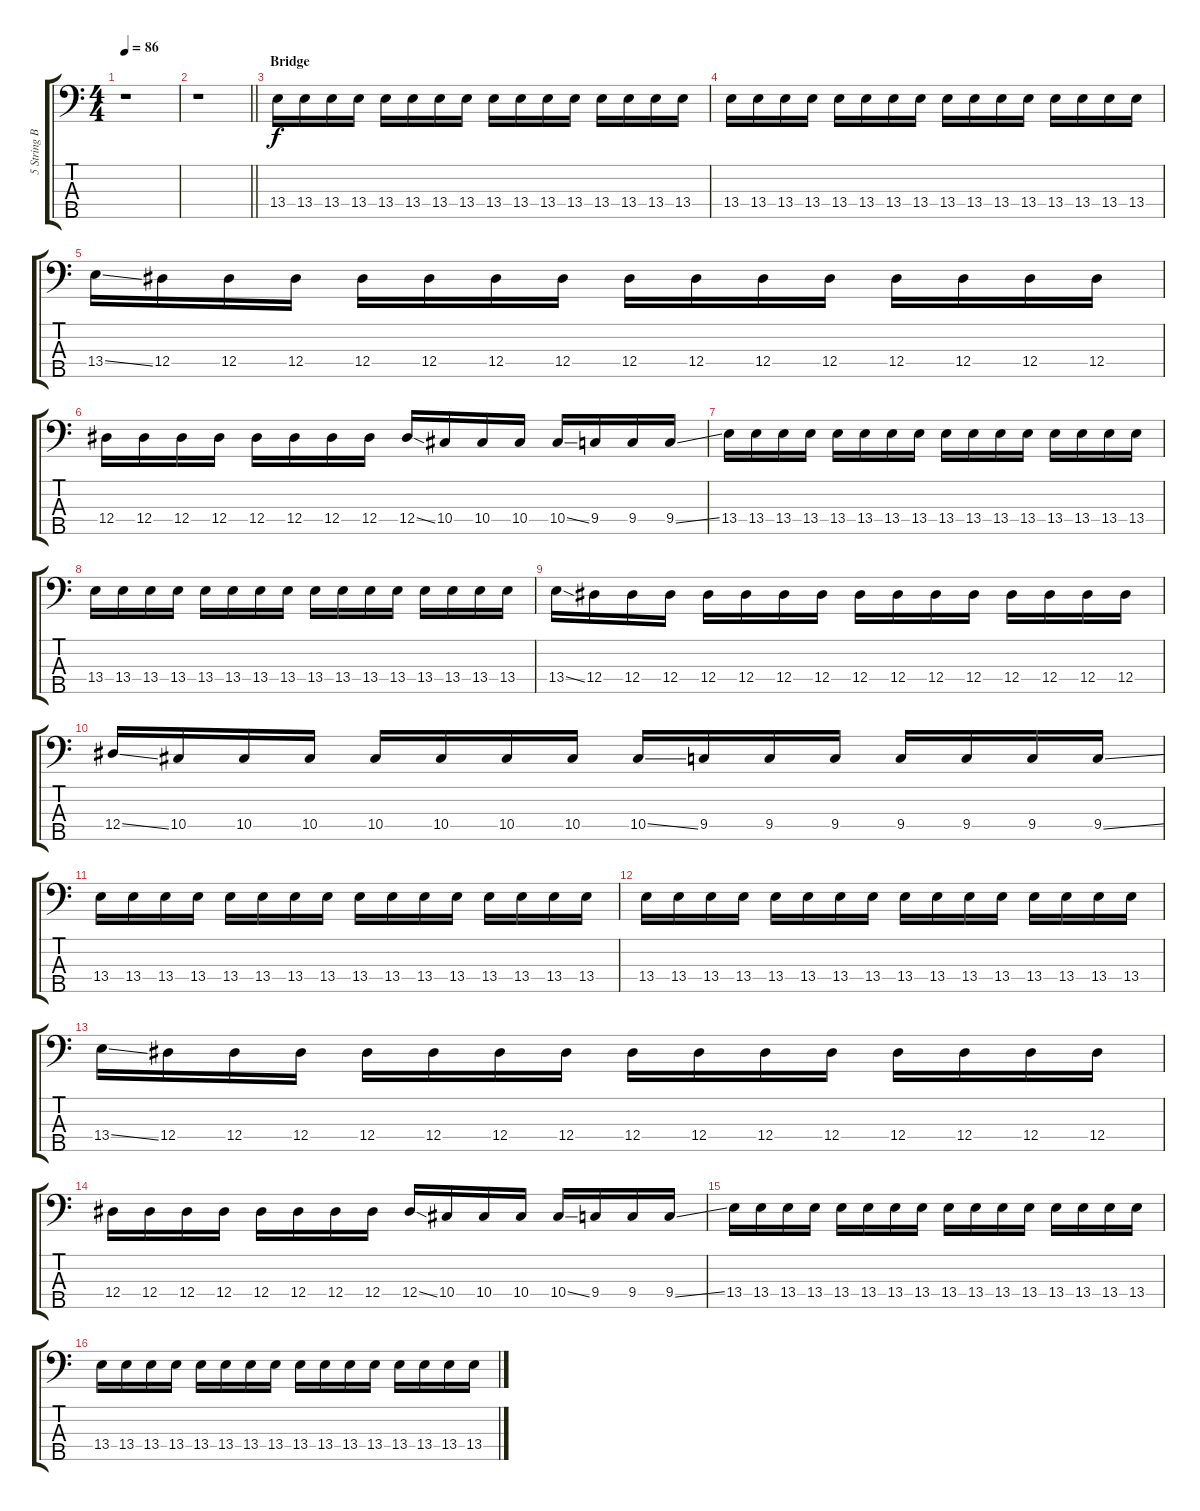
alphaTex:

\track ("5 String Bass (G# D# G# C# F#)" "5 String B") {instrument electricbassfinger}
\staff {score tabs}
\tuning (Gb2 Db2 Ab1 Eb1 Ab0) {hide}
\ts (4 4)
\tempo 86
\clef f4
\ks c
r.1{dy f} |
\barLineRight lightlight
r.1 |
\section ("" "Bridge")
13.4.16 13.4.16 13.4.16 13.4.16 13.4.16 13.4.16 13.4.16 13.4.16 13.4.16 13.4.16 13.4.16 13.4.16 13.4.16 13.4.16 13.4.16 13.4.16 |
13.4.16 13.4.16 13.4.16 13.4.16 13.4.16 13.4.16 13.4.16 13.4.16 13.4.16 13.4.16 13.4.16 13.4.16 13.4.16 13.4.16 13.4.16 13.4.16 |
13.4{ss}.16 12.4.16 12.4.16 12.4.16 12.4.16 12.4.16 12.4.16 12.4.16 12.4.16 12.4.16 12.4.16 12.4.16 12.4.16 12.4.16 12.4.16 12.4.16 |
12.4.16 12.4.16 12.4.16 12.4.16 12.4.16 12.4.16 12.4.16 12.4.16 12.4{ss}.16 10.4.16 10.4.16 10.4.16 10.4{ss}.16 9.4.16 9.4.16 9.4{ss}.16 |
13.4.16 13.4.16 13.4.16 13.4.16 13.4.16 13.4.16 13.4.16 13.4.16 13.4.16 13.4.16 13.4.16 13.4.16 13.4.16 13.4.16 13.4.16 13.4.16 |
13.4.16 13.4.16 13.4.16 13.4.16 13.4.16 13.4.16 13.4.16 13.4.16 13.4.16 13.4.16 13.4.16 13.4.16 13.4.16 13.4.16 13.4.16 13.4.16 |
13.4{ss}.16 12.4.16 12.4.16 12.4.16 12.4.16 12.4.16 12.4.16 12.4.16 12.4.16 12.4.16 12.4.16 12.4.16 12.4.16 12.4.16 12.4.16 12.4.16 |
12.4{ss}.16 10.4.16 10.4.16 10.4.16 10.4.16 10.4.16 10.4.16 10.4.16 10.4{ss}.16 9.4.16 9.4.16 9.4.16 9.4.16 9.4.16 9.4.16 9.4{ss}.16 |
13.4.16 13.4.16 13.4.16 13.4.16 13.4.16 13.4.16 13.4.16 13.4.16 13.4.16 13.4.16 13.4.16 13.4.16 13.4.16 13.4.16 13.4.16 13.4.16 |
13.4.16 13.4.16 13.4.16 13.4.16 13.4.16 13.4.16 13.4.16 13.4.16 13.4.16 13.4.16 13.4.16 13.4.16 13.4.16 13.4.16 13.4.16 13.4.16 |
13.4{ss}.16 12.4.16 12.4.16 12.4.16 12.4.16 12.4.16 12.4.16 12.4.16 12.4.16 12.4.16 12.4.16 12.4.16 12.4.16 12.4.16 12.4.16 12.4.16 |
12.4.16 12.4.16 12.4.16 12.4.16 12.4.16 12.4.16 12.4.16 12.4.16 12.4{ss}.16 10.4.16 10.4.16 10.4.16 10.4{ss}.16 9.4.16 9.4.16 9.4{ss}.16 |
13.4.16 13.4.16 13.4.16 13.4.16 13.4.16 13.4.16 13.4.16 13.4.16 13.4.16 13.4.16 13.4.16 13.4.16 13.4.16 13.4.16 13.4.16 13.4.16 |
13.4.16 13.4.16 13.4.16 13.4.16 13.4.16 13.4.16 13.4.16 13.4.16 13.4.16 13.4.16 13.4.16 13.4.16 13.4.16 13.4.16 13.4.16 13.4.16
